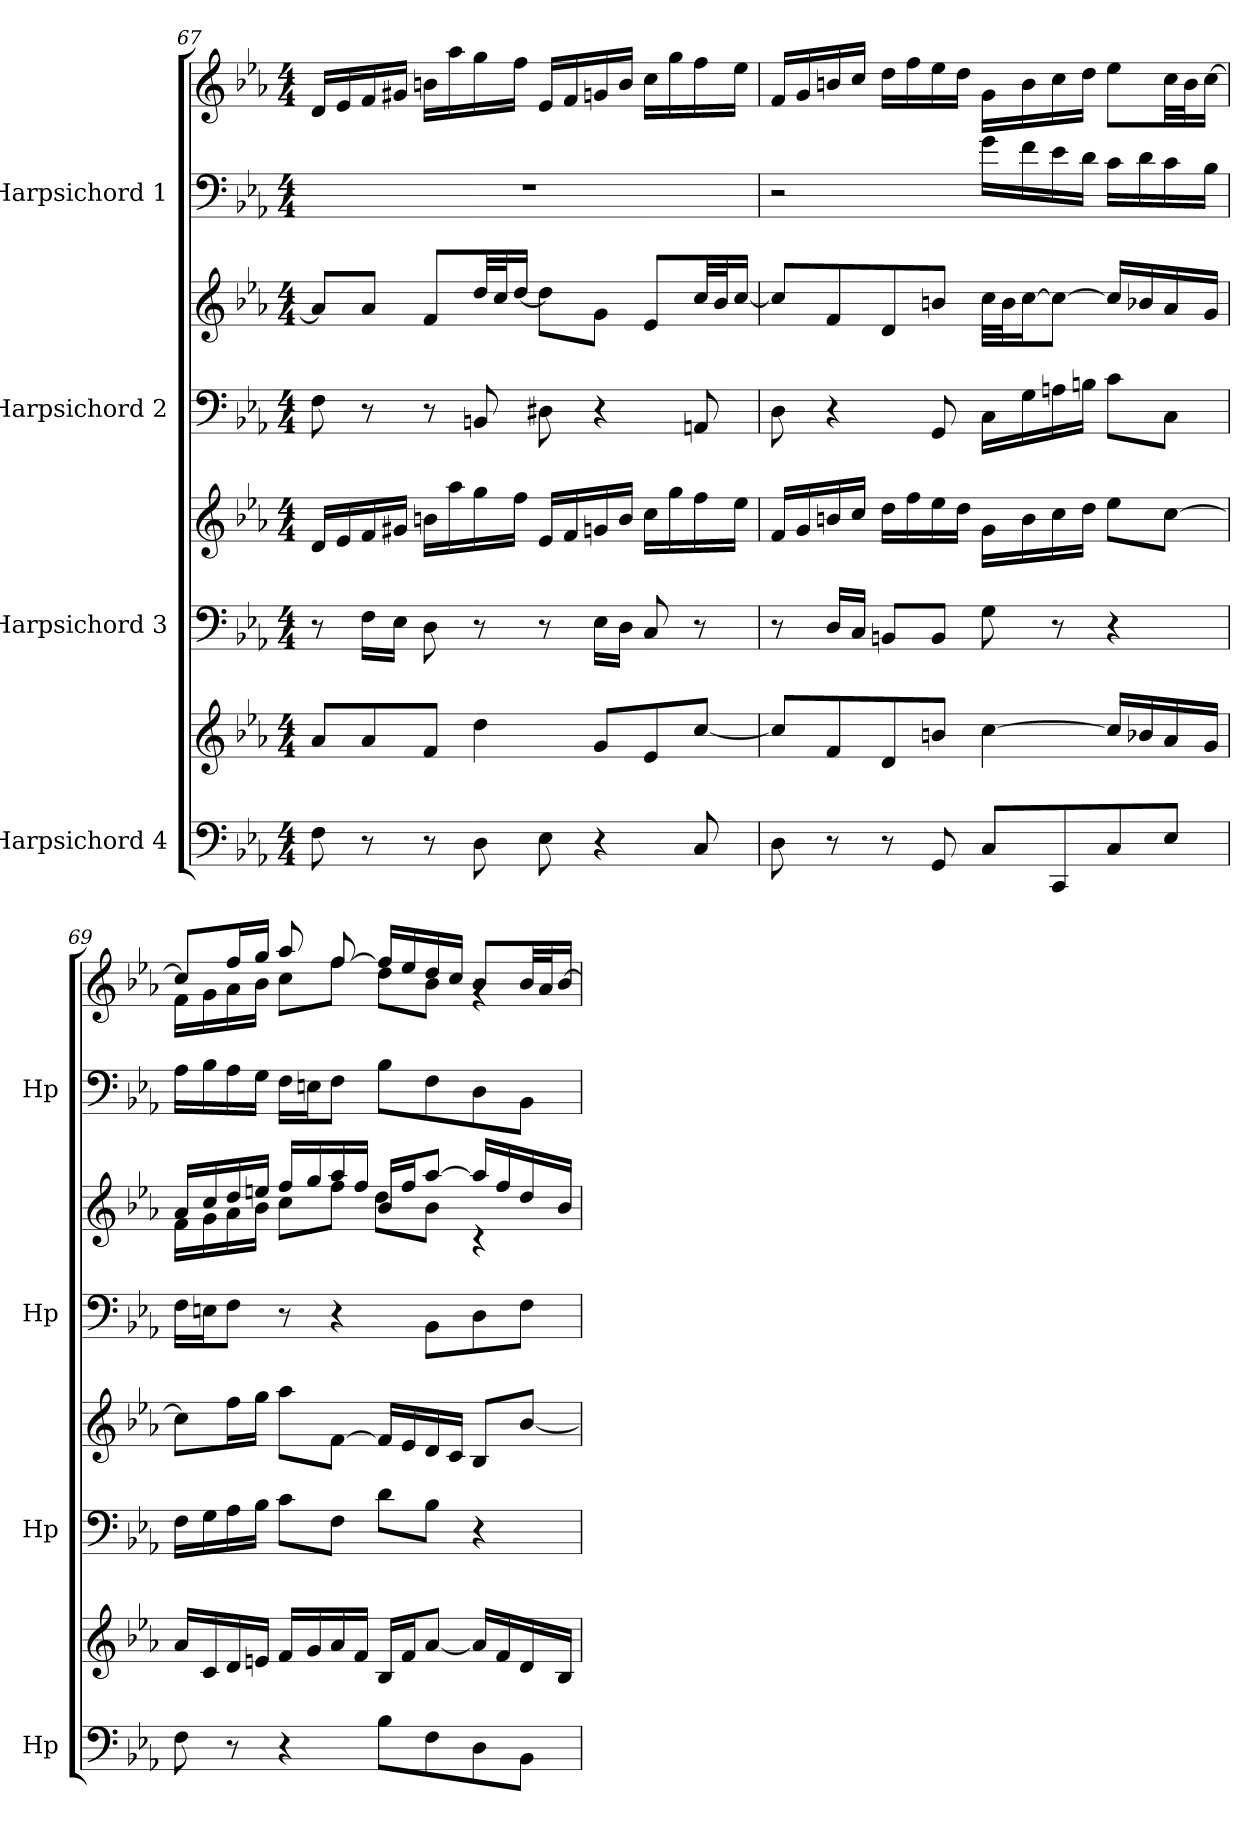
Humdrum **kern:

**kern	**kern	**kern	**kern	**kern	**kern	**kern	**kern
*part4	*part4	*part3	*part3	*part2	*part2	*part1	*part1
*staff8	*staff7	*staff6	*staff5	*staff4	*staff3	*staff2	*staff1
*I"Harpsichord 4	*	*I"Harpsichord 3	*	*I"Harpsichord 2	*	*I"Harpsichord 1	*
*I'Hp	*	*I'Hp	*	*I'Hp	*	*I'Hp	*
*clefF4	*clefG2	*clefF4	*clefG2	*clefF4	*clefG2	*clefF4	*clefG2
*k[b-e-a-]	*k[b-e-a-]	*k[b-e-a-]	*k[b-e-a-]	*k[b-e-a-]	*k[b-e-a-]	*k[b-e-a-]	*k[b-e-a-]
*M4/4	*M4/4	*M4/4	*M4/4	*M4/4	*M4/4	*M4/4	*M4/4
=67	=67	=67	=67	=67	=67	=67	=67
8F\	8a-/L	8r	16d/LL	8F\	8a-/L]	1r	16d/LL
.	.	.	16e-/	.	.	.	16e-/
8r	8a-/	16F\LL	16f/	8r	8a-/J	.	16f/
.	.	16E-\JJ	16g#X/JJ	.	.	.	16g#X/JJ
8r	8f/J	8D\	16bn\LL	8r	8f/L	.	16bn\LL
.	.	.	16aa-\	.	.	.	16aa-\
8D\	4dd\	8r	16gg\	8BBn/	32dd/LL	.	16gg\
.	.	.	.	.	32cc/J	.	.
.	.	.	16ff\JJ	.	[16dd/JJ	.	16ff\JJ
8E-\	.	8r	16e-/LL	8D#X\	8dd\L]	.	16e-/LL
.	.	.	16f/	.	.	.	16f/
4r	8g/L	16E-\LL	16gn/	4r	8g\J	.	16gn/
.	.	16D\JJ	16b/JJ	.	.	.	16b/JJ
.	8e-/	8C/	16cc\LL	.	8e-/L	.	16cc\LL
.	.	.	16gg\	.	.	.	16gg\
8C/	[8cc/J	8r	16ff\	8AAn/	32cc/LL	.	16ff\
.	.	.	.	.	32b-/J	.	.
.	.	.	16ee-\JJ	.	[16cc/JJ	.	16ee-\JJ
!!LO:PB:g=z
=68	=68	=68	=68	=68	=68	=68	=68
8D\	8cc/L]	8r	16f/LL	8D\	8cc/L]	2r	16f/LL
.	.	.	16g/	.	.	.	16g/
8r	8f/	16D/LL	16bn/	4r	8f/	.	16bn/
.	.	16C/JJ	16cc/JJ	.	.	.	16cc/JJ
8r	8d/	8BBn/L	16dd\LL	.	8d/	.	16dd\LL
.	.	.	16ff\	.	.	.	16ff\
8GG/	8bn/J	8BB/J	16ee-\	8GG/	8bn/J	.	16ee-\
.	.	.	16dd\JJ	.	.	.	16dd\JJ
8C/L	[4cc\	8G\	16g\LL	16C\LL	32cc\LLL	16g\LL	16g\LL
.	.	.	.	.	32b\J	.	.
.	.	.	16b\	16G\	[16cc\J	16f\	16b\
8CC/	.	8r	16cc\	16An\	8cc\J_	16e-\	16cc\
.	.	.	16dd\JJ	16Bn\JJ	.	16d\JJ	16dd\JJ
8C/	16cc/LL]	4r	8ee-\L	8c\L	16cc/LL]	16c\LL	8ee-\L
.	16b-X/	.	.	.	16b-X/	16d\	.
8E-/J	16a-/	.	[8cc\J	8C\J	16a-/	16c\	32cc\LL
.	.	.	.	.	.	.	32b\J
.	16g/JJ	.	.	.	16g/JJ	16B-\JJ	[16cc\JJ
=69	=69	=69	=69	=69	=69	=69	=69
*	*	*	*	*	*^	*	*^
8F\	16a-/LL	16F\LL	8cc\L]	16F\LL	16a-/LL	16f\LL	16A-\LL	8cc/L]	16f\LL
.	16c/	16G\	.	16En\J	16cc/	16g\	16B-\	.	16g\
8r	16d/	16A-\	16ff\L	8F\J	16dd/	16a-\	16A-\	16ff/L	16a-\
.	16en/JJ	16B-\JJ	16gg\JJ	.	16een/JJ	16b-\JJ	16G\JJ	16gg/JJ	16b-\JJ
4r	16f/LL	8c\L	8aa-\L	8r	16ff/LL	8cc\L	16F\LL	8aa-/	8cc\L
.	16g/	.	.	.	16gg/	.	16En\J	.	.
.	16a-/	8F\J	[8f\J	4r	16aa-/	8ff\J	8F\J	[8ff/	8ff\J
.	16f/JJ	.	.	.	16ff/JJ	.	.	.	.
8B-\L	16B-/LL	8d\L	16f/LL]	.	16b-/LL	8dd\L	8B-\L	16ff/LL]	8dd\L
.	16f/J	.	16e-/	.	16ff/J	.	.	16ee-/	.
8F\	[8a-/J	8B-\J	16d/	8BB-\L	[8aa-/J	8b-\J	8F\	16dd/	8b-\J
.	.	.	16c/JJ	.	.	.	.	16cc/JJ	.
8D\	16a-/LL]	4r	8B-/L	8D\	16aa-/LL]	4r	8D\	8b-/L	4rg
.	16f/	.	.	.	16ff/	.	.	.	.
8BB-\J	16d/	.	[8b-/J	8F\J	16dd/	.	8BB-\J	32b-/LL	.
.	.	.	.	.	.	.	.	32a-/J	.
.	16B-/JJ	.	.	.	16b-/JJ	.	.	[16b-/JJ	.
*	*	*	*	*	*v	*v	*	*v	*v
=	=	=	=	=	=	=	=
*-	*-	*-	*-	*-	*-	*-	*-
